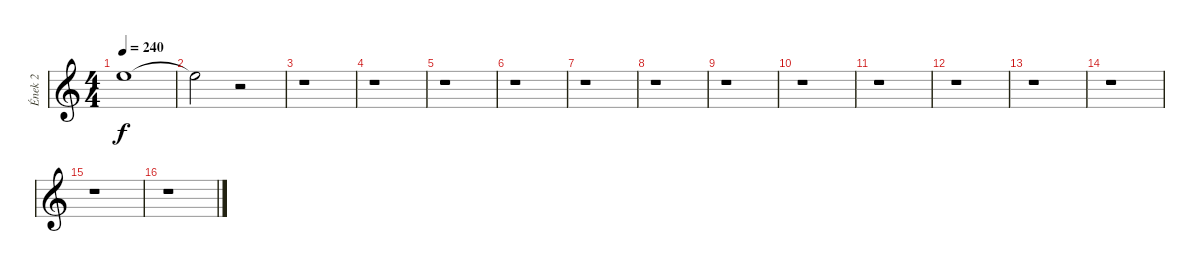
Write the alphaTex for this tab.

\track ("Ének 2" "Ének 2") {instrument tenorsax}
\staff {score}
\tuning (E4 B3 G3 D3 A2 E2) {hide}
\ts (4 4)
\tempo 240
\clef g2
\ks c
12.1.1{dy f} |
12.1{t}.2 r.2 |
r.1 |
r.1 |
r.1 |
r.1 |
r.1 |
r.1 |
r.1 |
r.1 |
r.1 |
r.1 |
r.1 |
r.1 |
r.1 |
r.1
